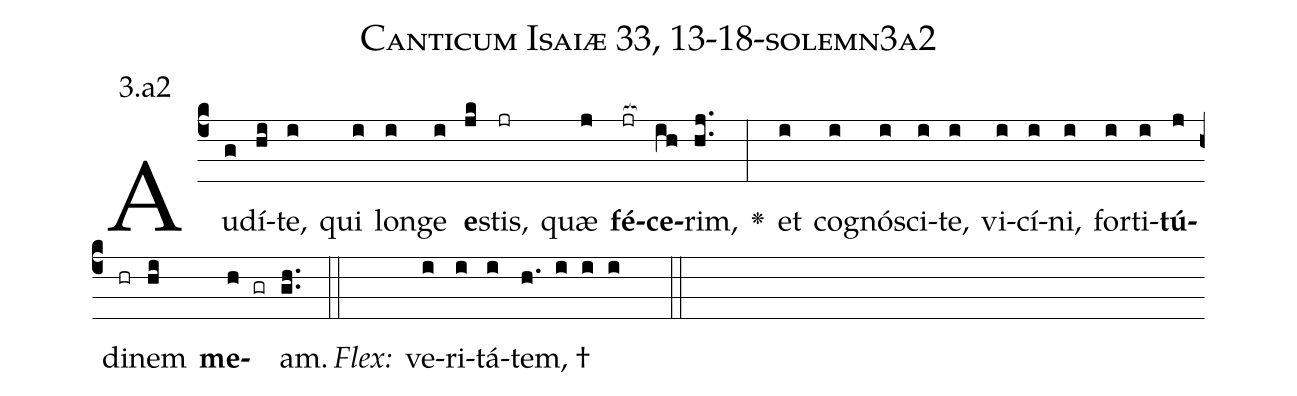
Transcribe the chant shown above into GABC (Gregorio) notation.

name: Canticum Isaiæ 33, 13-18-solemn3a2;
annotation: 3.a2;
%%
(c4)Au(g)dí(hi)te,(i) qui(i) lon(i)ge(i) <b>e</b>(jk)stis,(jr) quæ(j) <b>fé</b>(jr[ocb:1{])<b>ce</b>(ih[ocb:0}])rim,(hj..) <v>\greheightstar</v>(:) et(i) co(i)gnó(i)sci(i)te,(i) vi(i)cí(i)ni,(i) for(i)ti(i)<b>tú</b>(j)di(hr)nem(hi) <b>me</b>(h gr)am.(gh..) (::)
<i>Flex:</i>()  ve(i)ri(i)tá(i)tem, †(h. i i i  ::)

%E(i) u(i) o(j) u(hi) a(h) e.(gh..) (::)
